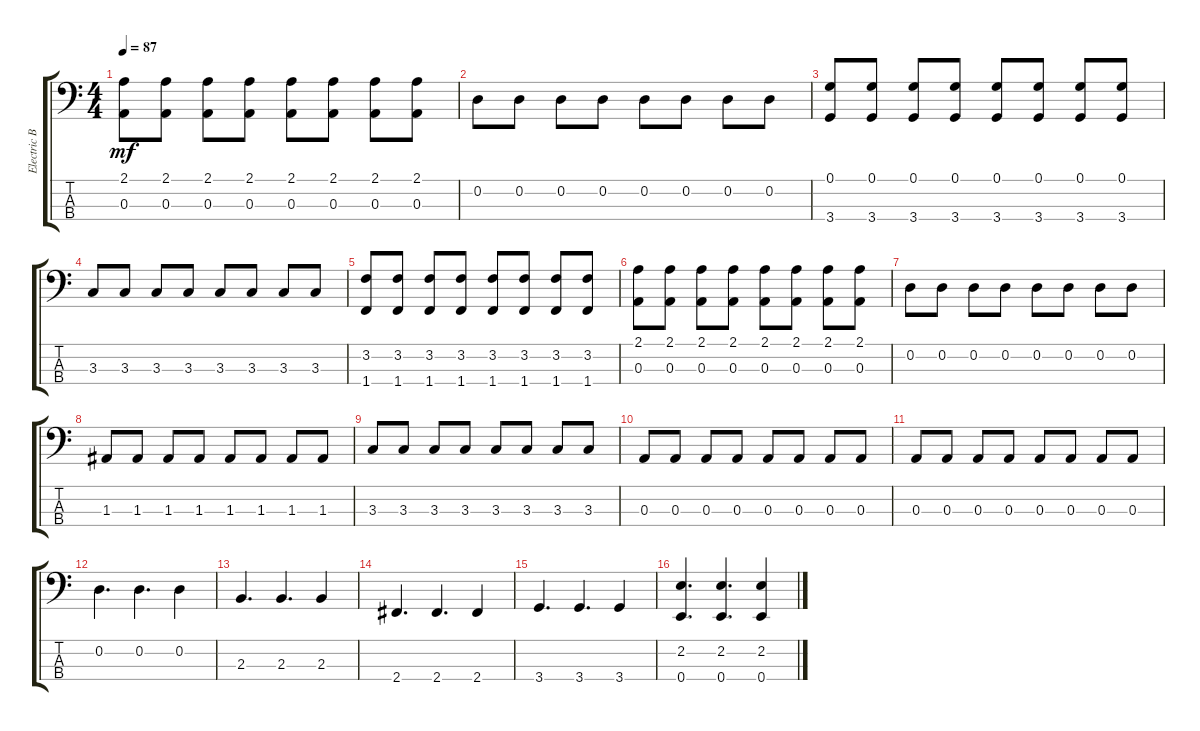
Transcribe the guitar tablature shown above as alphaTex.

\track ("Electric Bass" "Electric B") {instrument electricbassfinger}
\staff {score tabs}
\tuning (G2 D2 A1 E1) {hide}
\ts (4 4)
\tempo 87
\clef f4
\ks c
(2.1 0.3).8{dy mf} (2.1 0.3).8 (2.1 0.3).8 (2.1 0.3).8 (2.1 0.3).8 (2.1 0.3).8 (2.1 0.3).8 (2.1 0.3).8 |
0.2.8 0.2.8 0.2.8 0.2.8 0.2.8 0.2.8 0.2.8 0.2.8 |
(0.1 3.4).8 (0.1 3.4).8 (0.1 3.4).8 (0.1 3.4).8 (0.1 3.4).8 (0.1 3.4).8 (0.1 3.4).8 (0.1 3.4).8 |
3.3.8 3.3.8 3.3.8 3.3.8 3.3.8 3.3.8 3.3.8 3.3.8 |
(3.2 1.4).8 (3.2 1.4).8 (3.2 1.4).8 (3.2 1.4).8 (3.2 1.4).8 (3.2 1.4).8 (3.2 1.4).8 (3.2 1.4).8 |
(2.1 0.3).8 (2.1 0.3).8 (2.1 0.3).8 (2.1 0.3).8 (2.1 0.3).8 (2.1 0.3).8 (2.1 0.3).8 (2.1 0.3).8 |
0.2.8 0.2.8 0.2.8 0.2.8 0.2.8 0.2.8 0.2.8 0.2.8 |
1.3.8 1.3.8 1.3.8 1.3.8 1.3.8 1.3.8 1.3.8 1.3.8 |
3.3.8 3.3.8 3.3.8 3.3.8 3.3.8 3.3.8 3.3.8 3.3.8 |
0.3.8 0.3.8 0.3.8 0.3.8 0.3.8 0.3.8 0.3.8 0.3.8 |
0.3.8 0.3.8 0.3.8 0.3.8 0.3.8 0.3.8 0.3.8 0.3.8 |
0.2.4{d} 0.2.4{d} 0.2.4 |
2.3.4{d} 2.3.4{d} 2.3.4 |
2.4.4{d} 2.4.4{d} 2.4.4 |
3.4.4{d} 3.4.4{d} 3.4.4 |
(2.2 0.4).4{d} (2.2 0.4).4{d} (2.2 0.4).4
